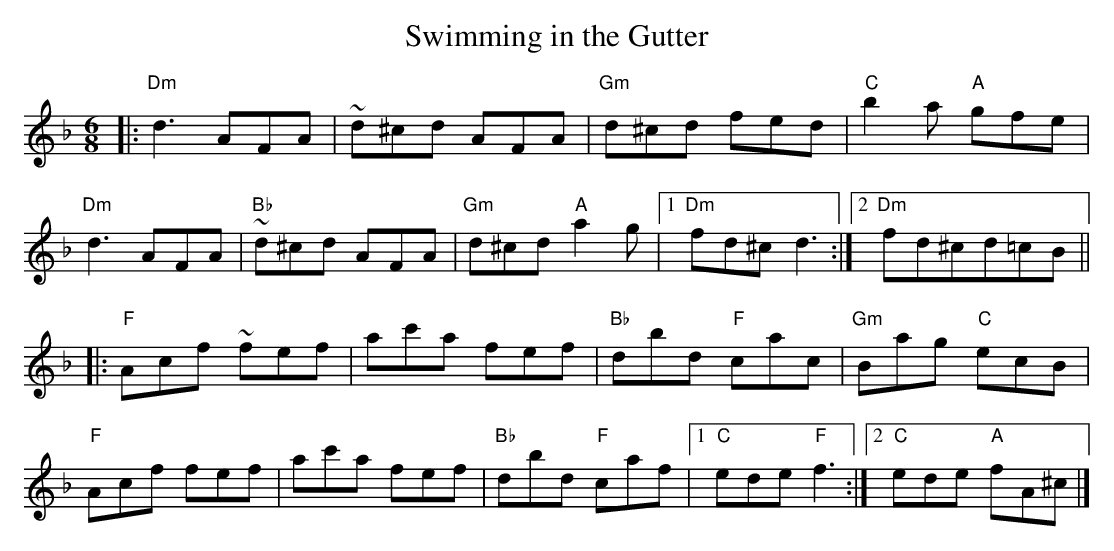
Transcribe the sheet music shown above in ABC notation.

X:1
T: Swimming in the Gutter
M: 6/8
L: 1/8
K: D minor
|:\
"Dm"d3 AFA|~d^cd AFA|"Gm"d^cd fed|"C"b2a "A"gfe|
"Dm"d3 AFA|"Bb"~d^cd AFA|"Gm"d^cd "A"a2g|1\
"Dm"fd^c d3:|2"Dm"fd^cd=cB||
|:\
"F"Acf ~fef|ac'a fef|"Bb"dbd "F"cac|"Gm"Bag "C"ecB|
"F"Acf fef|ac'a fef|"Bb"dbd "F"caf|1\
"C"ede "F"f3:|2"C"ede "A"fA^c|]
